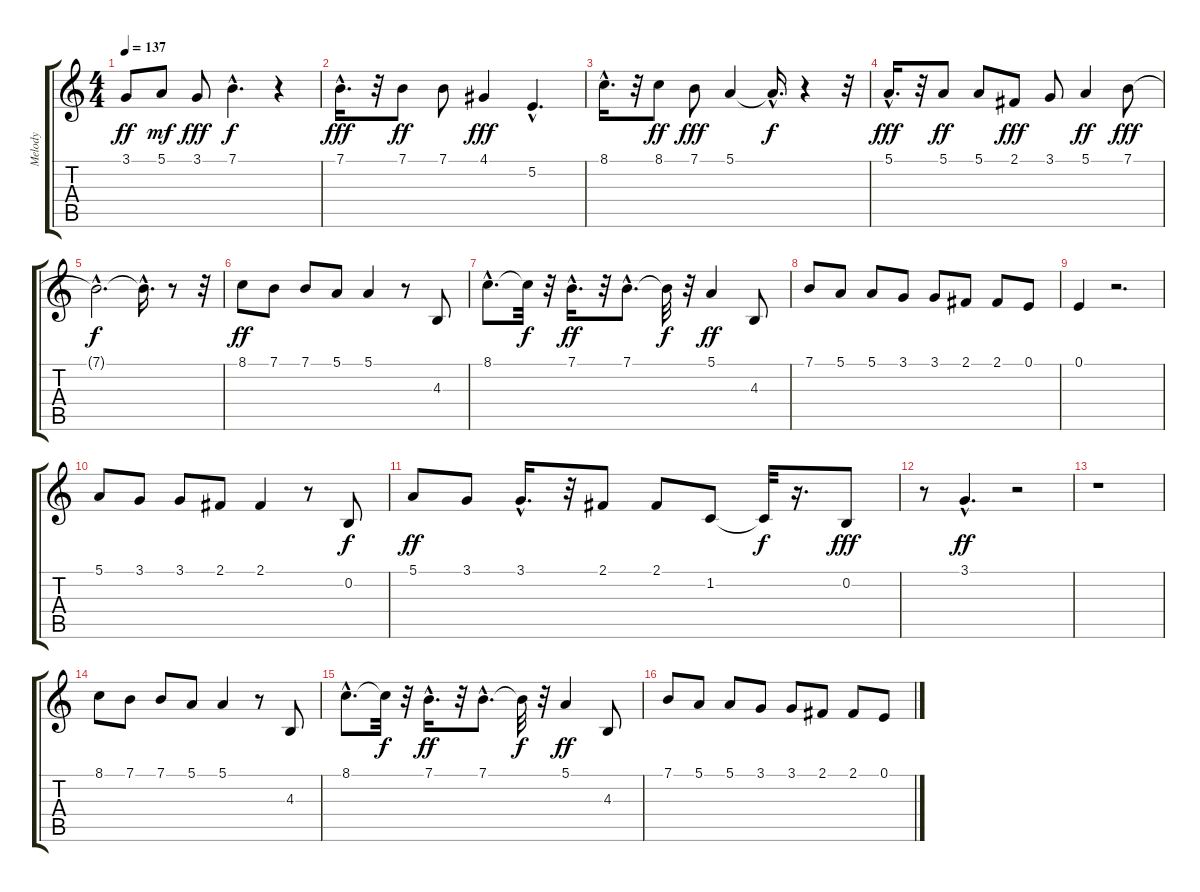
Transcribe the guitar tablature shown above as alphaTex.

\track ("Melody" "Melody") {instrument synthbrass1}
\staff {score tabs}
\tuning (E4 B3 G3 D3 A2 E2) {hide}
\ts (4 4)
\tempo 137
\clef g2
\ks c
3.1.8{dy ff} 5.1.8{dy mf} 3.1.8{dy fff} 7.1{hac}.4{d dy f} r.4 |
7.1{hac}.16{d dy fff} r.32 7.1.8{dy ff} 7.1.8 4.1.4{dy fff} 5.2{hac}.4{d} |
8.1{hac}.16{d} r.32 8.1.8{dy ff} 7.1.8{dy fff} 5.1.4 5.1{hac t}.16{d dy f} r.4 r.32 |
5.1{hac}.16{d dy fff} r.32 5.1.8{dy ff} 5.1.8 2.1.8{dy fff} 3.1.8 5.1.4{dy ff} 7.1.8{dy fff} |
7.1{hac t}.2{d dy f} 7.1{hac t}.16{d} r.8 r.32 |
8.1.8{dy ff} 7.1.8 7.1.8 5.1.8 5.1.4 r.8 4.3.8 |
8.1{hac}.8{d} 8.1{t}.32{dy f} r.32 7.1{hac}.16{d dy ff} r.32 7.1{hac}.8{d} 7.1{t}.32{dy f} r.32 5.1.4{dy ff} 4.3.8 |
7.1.8 5.1.8 5.1.8 3.1.8 3.1.8 2.1.8 2.1.8 0.1.8 |
0.1.4 r.2{d} |
5.1.8 3.1.8 3.1.8 2.1.8 2.1.4 r.8 0.2.8{dy f} |
5.1.8{dy ff} 3.1.8 3.1{hac}.16{d} r.32 2.1.8 2.1.8 1.2.8 1.2{t}.32{dy f} r.16{d} 0.2.8{dy fff} |
r.8 3.1{hac}.4{d dy ff} r.2 |
r.1 |
8.1.8 7.1.8 7.1.8 5.1.8 5.1.4 r.8 4.3.8 |
8.1{hac}.8{d} 8.1{t}.32{dy f} r.32 7.1{hac}.16{d dy ff} r.32 7.1{hac}.8{d} 7.1{t}.32{dy f} r.32 5.1.4{dy ff} 4.3.8 |
7.1.8 5.1.8 5.1.8 3.1.8 3.1.8 2.1.8 2.1.8 0.1.8
